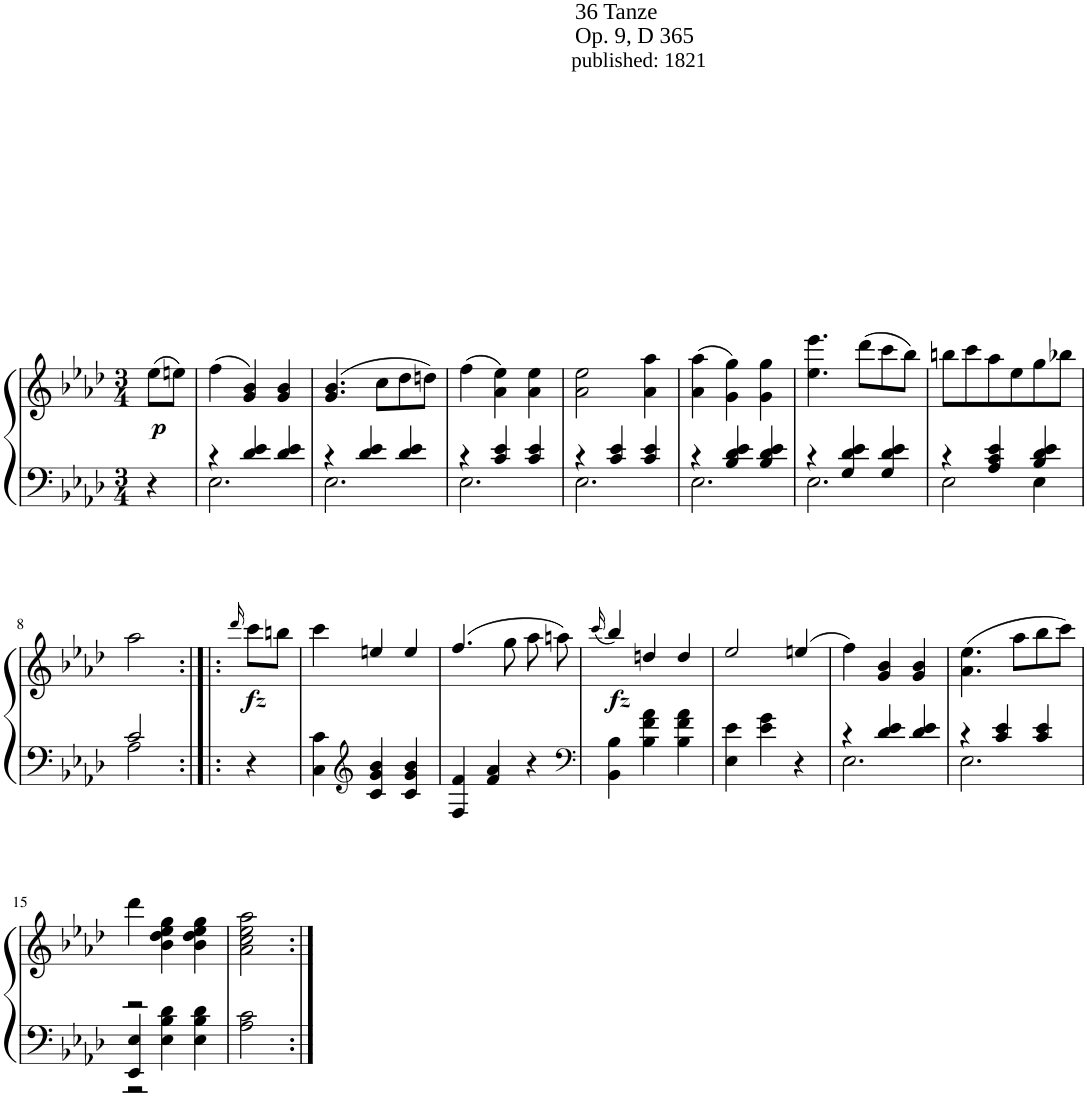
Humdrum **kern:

**kern	**kern	**dynam
*part1	*part1	*part1
*staff2	*staff1	*staff1/2
*I"1.	*	*
*clefF4	*clefG2	*
*k[b-e-a-d-]	*k[b-e-a-d-]	*
*A-:	*A-:	*
*M3/4	*M3/4	*
=	=	=
*^	*	*
!	!	!LO:TX:a:t=published&colon; 1821	!
!	!	!	!LO:DY:b
4r	4ryy	(>8ee-\L	p
.	.	8een\J)	.
=1	=1	=1	=1
4r	2.E-\	(4ff\	.
4d-/ 4e-/	.	4g/ 4b-/)	.
4d-/ 4e-/	.	4g/ 4b-/	.
=2	=2	=2	=2
4r	2.E-\	(4.g/ 4.b-/	.
4d-/ 4e-/	.	.	.
.	.	8cc\L	.
4d-/ 4e-/	.	8dd-\	.
.	.	8ddn\J)	.
=3	=3	=3	=3
4r	2.E-\	(4ff\	.
4c/ 4e-/	.	4a-\ 4ee-\)	.
4c/ 4e-/	.	4a-\ 4ee-\	.
=4	=4	=4	=4
!	!	!LO:TX:a:t=36 Tanze	!
!	!	!LO:TX:a:t=Op. 9, D 365	!
4r	2.E-\	2a-\ 2ee-\	.
4c/ 4e-/	.	.	.
4c/ 4e-/	.	4a-\ 4aa-\	.
=5	=5	=5	=5
4r	2.E-\	(4a-\ 4aa-\	.
4B-/ 4d-/ 4e-/	.	4g\ 4gg\)	.
4B-/ 4d-/ 4e-/	.	4g\ 4gg\	.
=6	=6	=6	=6
4r	2.E-\	4.ee-\ 4.eee-\	.
4G/ 4d-/ 4e-/	.	.	.
.	.	(8ddd-\L	.
4G/ 4d-/ 4e-/	.	8ccc\	.
.	.	8bb-\J)	.
=7	=7	=7	=7
4r	2E-\	8bbn\L	.
.	.	8ccc\	.
4A-/ 4c/ 4e-/	.	8aa-\	.
.	.	8ee-\	.
4B-/ 4d-/ 4e-/	4E-\	8gg\	.
.	.	8bb-X\J	.
!!LO:LB:g=z
=8	=8	=8	=8
2c/	2A-\	2aa-\	.
*v	*v	*	*
=8X1:|!|:	=8X1:|!|:	=8X1:|!|:
.	16qddd-/	.
!	!	!LO:DY:b
4r	8ccc\L	fz
.	8bbn\J	.
=9	=9	=9
4C\ 4c\	4ccc\	.
*clefG2	*	*
4c/ 4g/ 4b-/	4een/	.
4c/ 4g/ 4b-/	4ee/	.
=10	=10	=10
4F/ 4f/	(4.ff/	.
4f/ 4a-/	.	.
.	8gg\	.
4r	8aa-\	.
.	8aan\)	.
=11	=11	=11
*clefF4	*	*
.	(16qccc/	.
!	!	!LO:DY:b
4BB-\ 4B-\	4bb-/)	fz
4B-\ 4f\ 4a-\	4ddn/	.
4B-\ 4f\ 4a-\	4dd/	.
=12	=12	=12
4E-\ 4e-\	2ee-/	.
4e-\ 4g\	.	.
4r	(>4een/	.
=13	=13	=13
*^	*	*
*	*^	*	*
2ryy	4r	2.E-\	4ff\)	.
.	4d-/ 4e-/	.	4g/ 4b-/	.
4ryy	4d-/ 4e-/	.	4g/ 4b-/	.
=14	=14	=14	=14	=14
2ryy	4r	2.E-\	(4.a-\ 4.ee-\	.
.	4c/ 4e-/	.	.	.
.	.	.	8aa-\L	.
4ryy	4c/ 4e-/	.	8bb-\	.
.	.	.	8ccc\J)	.
!!LO:LB:g=z
=15	=15	=15	=15	=15
2r	4EE-/ 4E-/	2r	4ddd-\	.
.	4E-\ 4B-\ 4d-\	.	4b-\ 4dd-\ 4ee-\ 4gg\	.
4ryy	4E-\ 4B-\ 4d-\	4ryy	4b-\ 4dd-\ 4ee-\ 4gg\	.
=16	=16	=16	=16	=16
2ryy	2A-\ 2c\	2ryy	2a-\ 2cc\ 2ee-\ 2aa-\	.
*v	*v	*v	*	*
=:|!	=:|!	=:|!
*-	*-	*-
